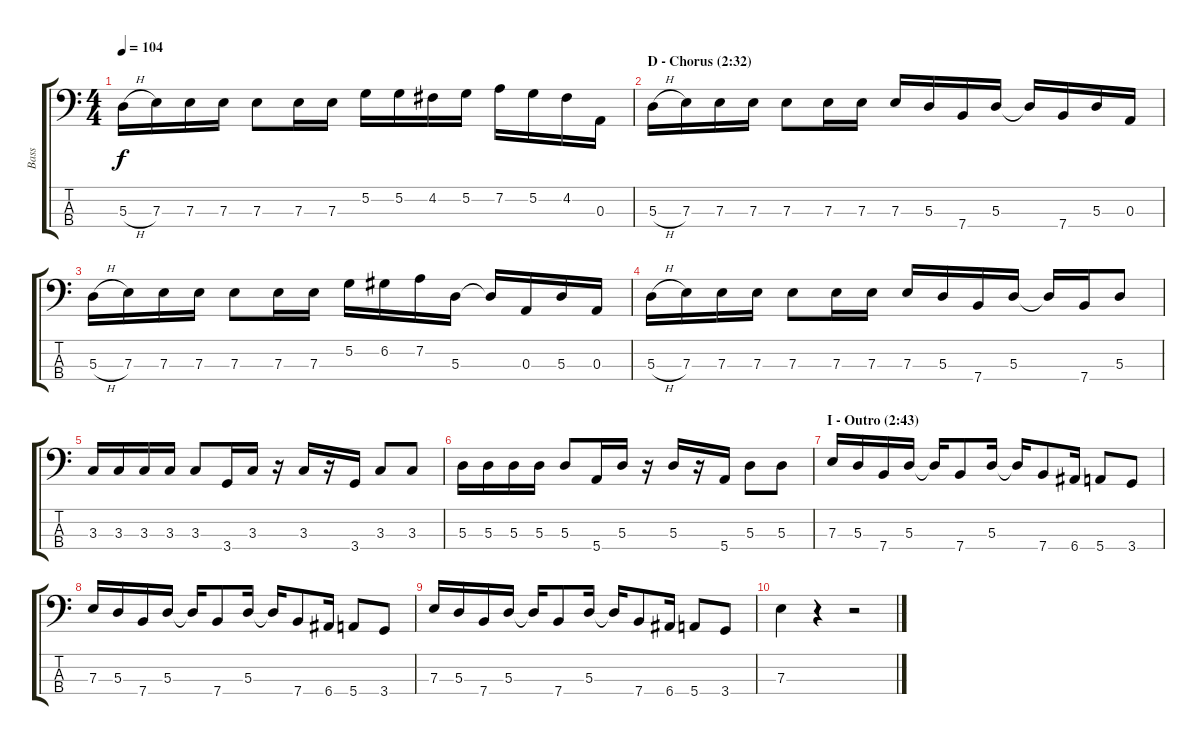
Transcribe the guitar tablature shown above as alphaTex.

\track ("Bass" "Bass") {instrument electricbasspick}
\staff {score tabs}
\tuning (G2 D2 A1 E1) {hide}
\ts (4 4)
\tempo 104
\clef f4
\ks c
5.3{h}.16{dy f} 7.3.16 7.3.16 7.3.16 7.3.8 7.3.16 7.3.16 5.2.16 5.2.16 4.2.16 5.2.16 7.2.16 5.2.16 4.2.16 0.3.16 |
\section ("" "D - Chorus (2:32)")
5.3{h}.16 7.3.16 7.3.16 7.3.16 7.3.8 7.3.16 7.3.16 7.3.16 5.3.16 7.4.16 5.3.16 5.3{t}.16 7.4.16 5.3.16 0.3.16 |
5.3{h}.16 7.3.16 7.3.16 7.3.16 7.3.8 7.3.16 7.3.16 5.2.16 6.2.16 7.2.16 5.3.16 5.3{t}.16 0.3.16 5.3.16 0.3.16 |
5.3{h}.16 7.3.16 7.3.16 7.3.16 7.3.8 7.3.16 7.3.16 7.3.16 5.3.16 7.4.16 5.3.16 5.3{t}.16 7.4.16 5.3.8 |
3.3.16 3.3.16 3.3.16 3.3.16 3.3.8 3.4.16 3.3.16 r.16 3.3.16 r.16 3.4.16 3.3.8 3.3.8 |
5.3.16 5.3.16 5.3.16 5.3.16 5.3.8 5.4.16 5.3.16 r.16 5.3.16 r.16 5.4.16 5.3.8 5.3.8 |
\section ("" "I - Outro (2:43)")
7.3.16 5.3.16 7.4.16 5.3.16 5.3{t}.16 7.4.8 5.3.16 5.3{t}.16 7.4.8 6.4.16 5.4.8 3.4.8 |
7.3.16 5.3.16 7.4.16 5.3.16 5.3{t}.16 7.4.8 5.3.16 5.3{t}.16 7.4.8 6.4.16 5.4.8 3.4.8 |
7.3.16 5.3.16 7.4.16 5.3.16 5.3{t}.16 7.4.8 5.3.16 5.3{t}.16 7.4.8 6.4.16 5.4.8 3.4.8 |
7.3.4 r.4 r.2
